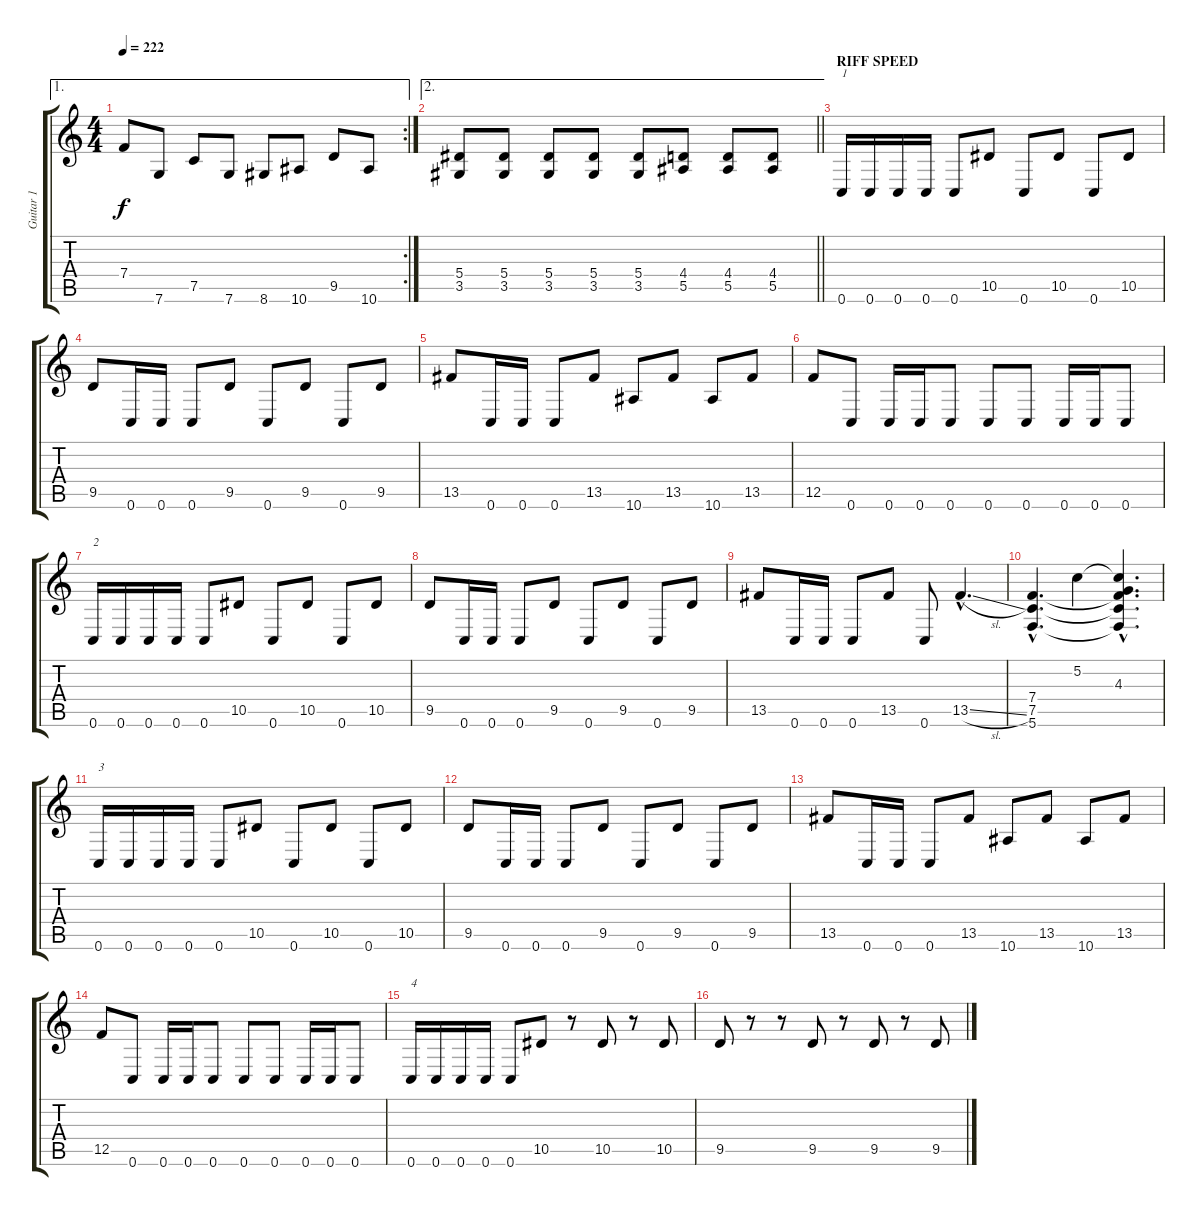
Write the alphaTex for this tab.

\track ("Guitar 1" "Guitar 1") {instrument distortionguitar}
\staff {score tabs}
\tuning (C4 G3 Eb3 Bb2 F2 C2) {hide}
\ae 1
\rc 2
\ts (4 4)
\tempo 222
\clef g2
\ks c
7.4.8{dy f} 7.6.8 7.5.8 7.6.8 8.6.8 10.6.8 9.5.8 10.6.8 |
\ae 2
\barLineRight lightlight
(5.4 3.5).8 (5.4 3.5).8 (5.4 3.5).8 (5.4 3.5).8 (5.4 3.5).8 (4.4 5.5).8 (4.4 5.5).8 (4.4 5.5).8 |
\section ("" "RIFF SPEED")
0.6.16{txt "1"} 0.6.16 0.6.16 0.6.16 0.6.8 10.5.8 0.6.8 10.5.8 0.6.8 10.5.8 |
9.5.8 0.6.16 0.6.16 0.6.8 9.5.8 0.6.8 9.5.8 0.6.8 9.5.8 |
13.5.8 0.6.16 0.6.16 0.6.8 13.5.8 10.6.8 13.5.8 10.6.8 13.5.8 |
12.5.8 0.6.8 0.6.16 0.6.16 0.6.8 0.6.8 0.6.8 0.6.16 0.6.16 0.6.8 |
0.6.16{txt "2"} 0.6.16 0.6.16 0.6.16 0.6.8 10.5.8 0.6.8 10.5.8 0.6.8 10.5.8 |
9.5.8 0.6.16 0.6.16 0.6.8 9.5.8 0.6.8 9.5.8 0.6.8 9.5.8 |
13.5.8 0.6.16 0.6.16 0.6.8 13.5.8 0.6.8 13.5{sl hac}.4{d} |
(7.4{hac} 7.5{hac} 5.6{hac}).4{d} 5.2.4 (5.2{hac t} 4.3{hac} 7.4{hac t} 7.5{hac t} 5.6{hac t}).4{d} |
0.6.16{txt "3"} 0.6.16 0.6.16 0.6.16 0.6.8 10.5.8 0.6.8 10.5.8 0.6.8 10.5.8 |
9.5.8 0.6.16 0.6.16 0.6.8 9.5.8 0.6.8 9.5.8 0.6.8 9.5.8 |
13.5.8 0.6.16 0.6.16 0.6.8 13.5.8 10.6.8 13.5.8 10.6.8 13.5.8 |
12.5.8 0.6.8 0.6.16 0.6.16 0.6.8 0.6.8 0.6.8 0.6.16 0.6.16 0.6.8 |
0.6.16{txt "4"} 0.6.16 0.6.16 0.6.16 0.6.8 10.5.8 r.8 10.5.8 r.8 10.5.8 |
9.5.8 r.8 r.8 9.5.8 r.8 9.5.8 r.8 9.5.8
